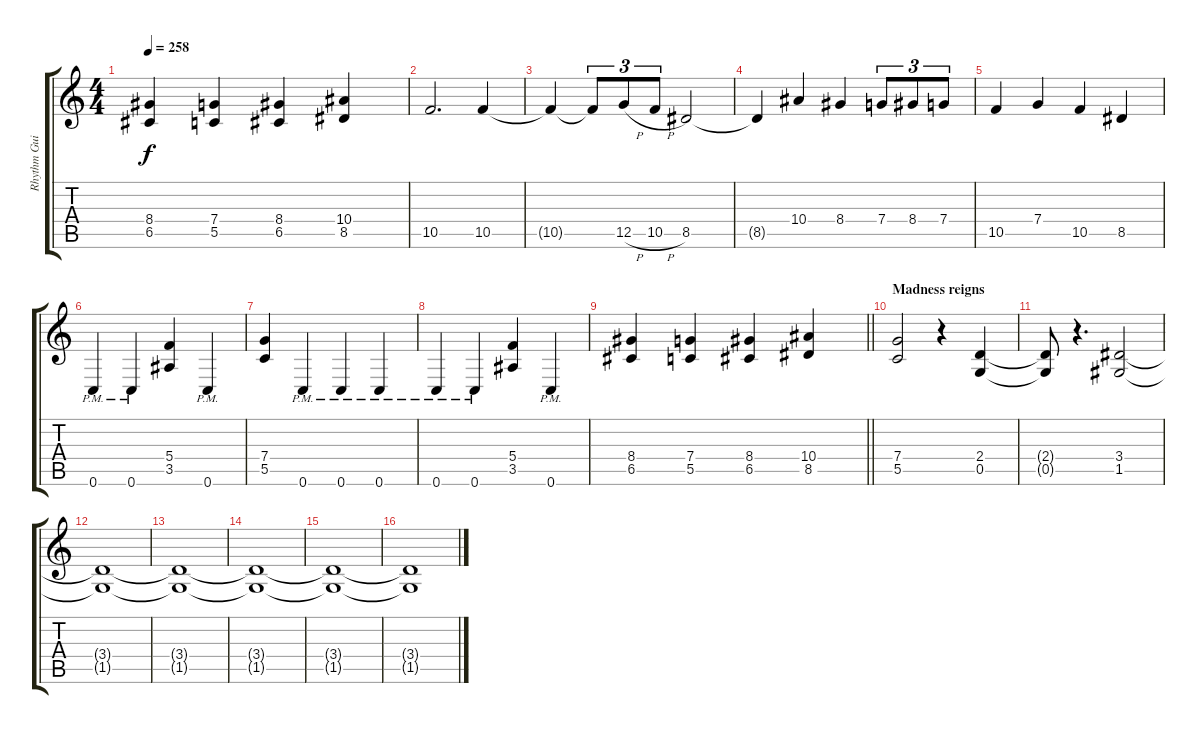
\track ("Rhythm Guitar" "Rhythm Gui") {instrument distortionguitar}
\staff {score tabs}
\tuning (D4 A3 F3 C3 G2 C2) {hide}
\ts (4 4)
\tempo 258
\clef g2
\ks c
(8.4 6.5).4{dy f} (7.4 5.5).4 (8.4 6.5).4 (10.4 8.5).4 |
10.5.2{d} 10.5.4 |
10.5{t}.4 10.5{t}.8{tu (3 2)} 12.5{h}.8{tu (3 2)} 10.5{h}.8{tu (3 2)} 8.5.2 |
8.5{t}.4 10.4.4 8.4.4 7.4.8{tu (3 2)} 8.4.8{tu (3 2)} 7.4.8{tu (3 2)} |
10.5.4 7.4.4 10.5.4 8.5.4 |
0.6{pm}.4 0.6{pm}.4 (5.4 3.5).4 0.6{pm}.4 |
(7.4 5.5).4 0.6{pm}.4 0.6{pm}.4 0.6{pm}.4 |
0.6{pm}.4 0.6{pm}.4 (5.4 3.5).4 0.6{pm}.4 |
\barLineRight lightlight
(8.4 6.5).4 (7.4 5.5).4 (8.4 6.5).4 (10.4 8.5).4 |
\section ("" "Madness reigns")
(7.4 5.5).2 r.4 (2.4 0.5).4 |
(2.4{t} 0.5{t}).8 r.4{d} (3.4 1.5).2 |
(3.4{t} 1.5{t}).1 |
(3.4{t} 1.5{t}).1 |
(3.4{t} 1.5{t}).1 |
(3.4{t} 1.5{t}).1 |
(3.4{t} 1.5{t}).1
